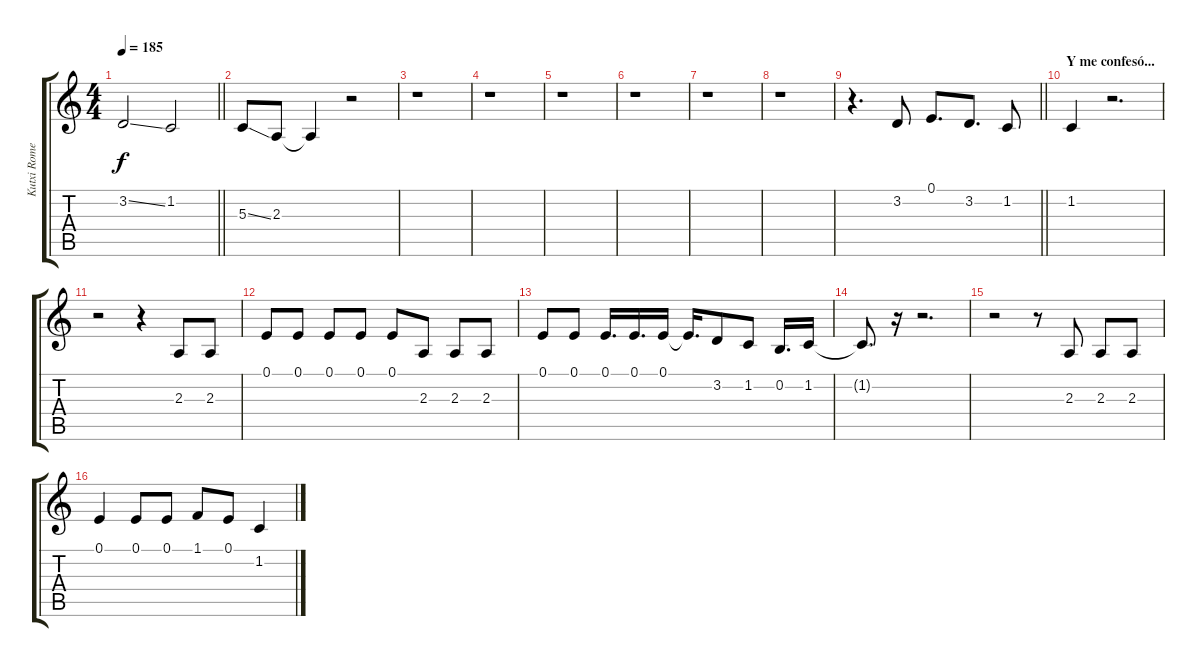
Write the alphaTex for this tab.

\track ("Kutxi Romero - Voz" "Kutxi Rome") {instrument oboe}
\staff {score tabs}
\tuning (E4 B3 G3 D3 A2 E2) {hide}
\ts (4 4)
\tempo 185
\clef g2
\barLineRight lightlight
\ks c
3.2{ss}.2{dy f} 1.2.2 |
\section ("" "")
5.3{ss}.8 2.3.8 2.3{t}.4 r.2 |
r.1 |
r.1 |
r.1 |
r.1 |
r.1 |
r.1 |
\barLineRight lightlight
r.4{d} 3.2.8 0.1.8{d} 3.2.8{d} 1.2.8 |
\section ("" "Y me confesó...")
1.2.4 r.2{d} |
r.2 r.4 2.3.8 2.3.8 |
0.1.8 0.1.8 0.1.8 0.1.8 0.1.8 2.3.8 2.3.8 2.3.8 |
0.1.8 0.1.8 0.1.16{d} 0.1.16{d} 0.1.16 0.1{t}.16{d} 3.2.8 1.2.8 0.2.16{d} 1.2.16 |
1.2{t}.8{d} r.16 r.2{d} |
r.2 r.8 2.3.8 2.3.8 2.3.8 |
0.1.4 0.1.8 0.1.8 1.1.8 0.1.8 1.2.4
